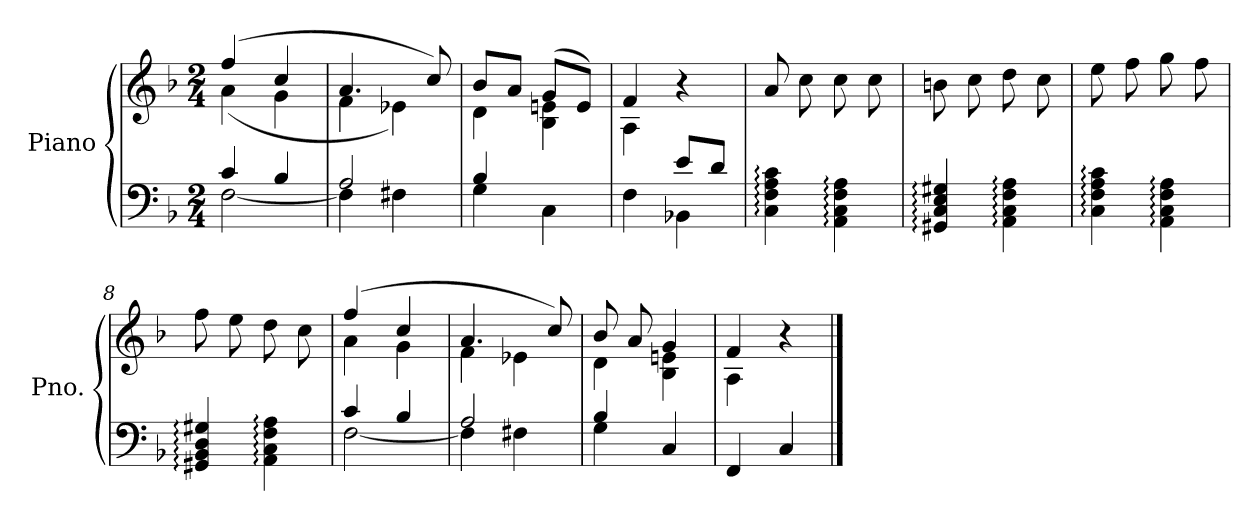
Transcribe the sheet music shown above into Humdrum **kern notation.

**kern	**kern
*part1	*part1
*staff2	*staff1
*I"Piano	*
*I'Pno.	*
*clefF4	*clefG2
*k[b-]	*k[b-]
*M2/4	*M2/4
*MM92	*MM92
=1	=1
*^	*^
4c/	[2F\	(>4ff/	(<4a\
4B-/	.	4cc/	4g\
=2	=2	=2	=2
2A/	4F\]	4.a/	4f\
.	4F#X\	.	4e-X\)
.	.	8cc/)	.
=3	=3	=3	=3
*	*	*	*^
4B-/	4G\	8b-/L	4d\	4ryy
.	.	8a/J	.	.
4ryy	4C\	(>8g/L	4ryy	4B-\ 4en\
.	.	8e/J)	.	.
*	*	*	*v	*v
=4	=4	=4	=4
4F\	4ryy	4f/	4A\
8e/L	4BB-X\	4r	4ryy
8d/J	.	.	.
*v	*v	*	*
*	*v	*v
=5	=5
4C\: 4F\: 4A\: 4c\:	8a/
.	8cc\
4AA\: 4C\: 4F\: 4A\:	8cc\
.	8cc\
=6	=6
4GG#X/: 4C/: 4E/: 4G#X/:	8bn\
.	8cc\
4AA\: 4C\: 4F\: 4A\:	8dd\
.	8cc\
!!LO:LB:g=z
=7	=7
4C\: 4F\: 4A\: 4c\:	8ee\
.	8ff\
4AA\: 4C\: 4F\: 4A\:	8gg\
.	8ff\
=8	=8
4GG#X/: 4BB-/: 4D/: 4G#X/:	8ff\
.	8ee\
4AA\: 4C\: 4F\: 4A\:	8dd\
.	8cc\
=9	=9
*^	*^
4c/	[2F\	(>4ff/	4a\
4B-/	.	4cc/	4g\
=10	=10	=10	=10
2A/	4F\]	4.a/	4f\
.	4F#X\	.	4e-X\
.	.	8cc/)	.
=11	=11	=11	=11
4B-/	4G\	8b-/	4d\
.	.	8a/	.
4C/	4ryy	4g/	4B-\ 4en\
*v	*v	*	*
=12	=12	=12
4FF/	4f/	4A\
4C/	4r	4ryy
*	*v	*v
==	==
*-	*-
